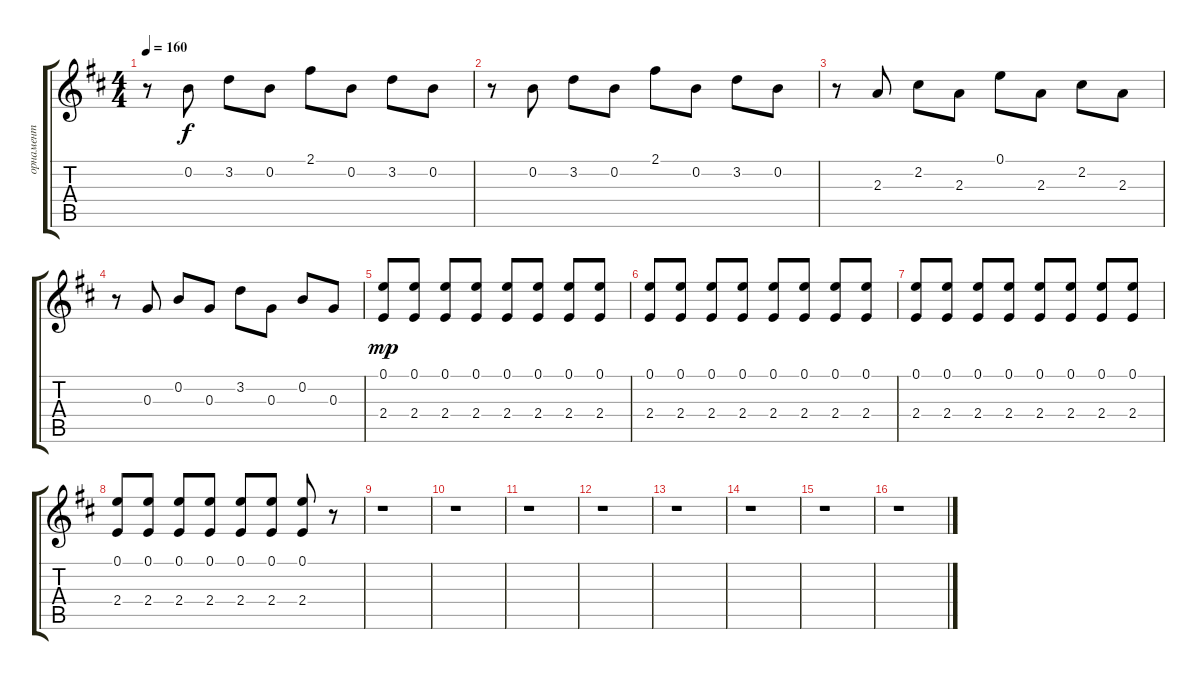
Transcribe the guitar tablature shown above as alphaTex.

\track ("орнамент" "орнамент") {instrument electricguitarjazz}
\staff {score tabs}
\tuning (E4 B3 G3 D3 A2 E2) {hide}
\ts (4 4)
\tempo 160
\clef g2
\ks bminor
r.8{dy f} 0.2.8 3.2.8 0.2.8 2.1.8 0.2.8 3.2.8 0.2.8 |
r.8 0.2.8 3.2.8 0.2.8 2.1.8 0.2.8 3.2.8 0.2.8 |
r.8 2.3.8 2.2.8 2.3.8 0.1.8 2.3.8 2.2.8 2.3.8 |
r.8 0.3.8 0.2.8 0.3.8 3.2.8 0.3.8 0.2.8 0.3.8 |
(0.1 2.4).8{dy mp} (0.1 2.4).8 (0.1 2.4).8 (0.1 2.4).8 (0.1 2.4).8 (0.1 2.4).8 (0.1 2.4).8 (0.1 2.4).8 |
(0.1 2.4).8 (0.1 2.4).8 (0.1 2.4).8 (0.1 2.4).8 (0.1 2.4).8 (0.1 2.4).8 (0.1 2.4).8 (0.1 2.4).8 |
(0.1 2.4).8 (0.1 2.4).8 (0.1 2.4).8 (0.1 2.4).8 (0.1 2.4).8 (0.1 2.4).8 (0.1 2.4).8 (0.1 2.4).8 |
(0.1 2.4).8 (0.1 2.4).8 (0.1 2.4).8 (0.1 2.4).8 (0.1 2.4).8 (0.1 2.4).8 (0.1 2.4).8 r.8 |
r.1 |
r.1 |
r.1 |
r.1 |
r.1 |
r.1 |
r.1 |
r.1
